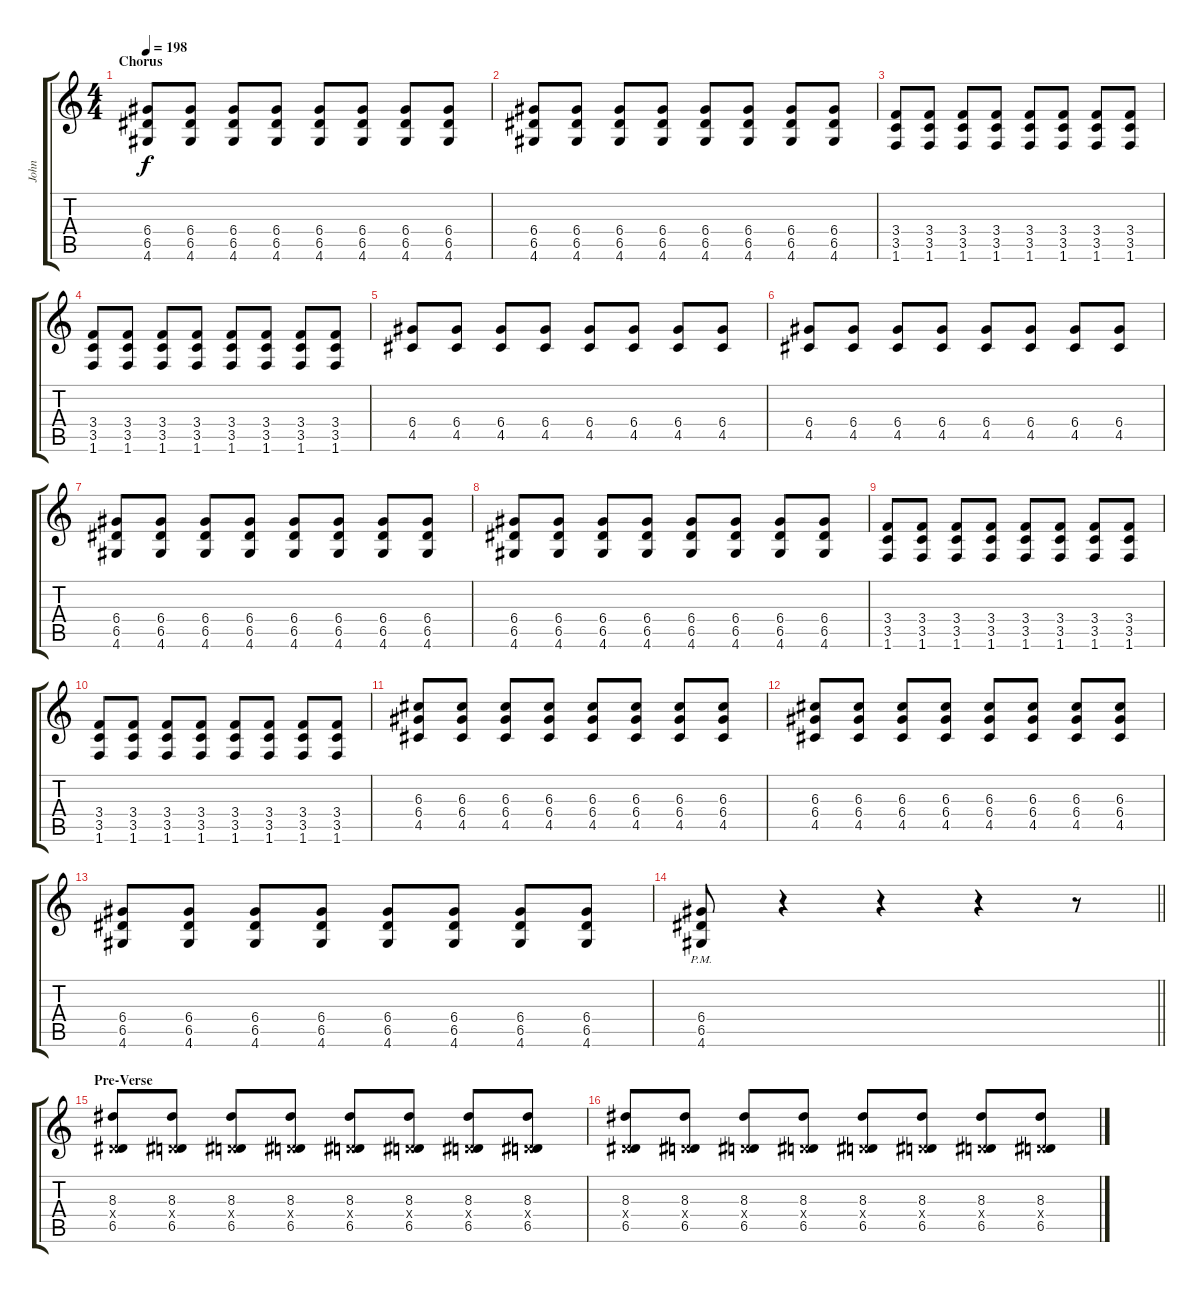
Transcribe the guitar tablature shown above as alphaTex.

\track ("John" "John") {mute instrument distortionguitar}
\staff {score tabs}
\tuning (E4 B3 G3 D3 A2 E2) {hide}
\ts (4 4)
\section ("" "Chorus")
\tempo 198
\clef g2
\ks c
(6.4 6.5 4.6).8{dy f} (6.4 6.5 4.6).8 (6.4 6.5 4.6).8 (6.4 6.5 4.6).8 (6.4 6.5 4.6).8 (6.4 6.5 4.6).8 (6.4 6.5 4.6).8 (6.4 6.5 4.6).8 |
(6.4 6.5 4.6).8 (6.4 6.5 4.6).8 (6.4 6.5 4.6).8 (6.4 6.5 4.6).8 (6.4 6.5 4.6).8 (6.4 6.5 4.6).8 (6.4 6.5 4.6).8 (6.4 6.5 4.6).8 |
(3.4 3.5 1.6).8 (3.4 3.5 1.6).8 (3.4 3.5 1.6).8 (3.4 3.5 1.6).8 (3.4 3.5 1.6).8 (3.4 3.5 1.6).8 (3.4 3.5 1.6).8 (3.4 3.5 1.6).8 |
(3.4 3.5 1.6).8 (3.4 3.5 1.6).8 (3.4 3.5 1.6).8 (3.4 3.5 1.6).8 (3.4 3.5 1.6).8 (3.4 3.5 1.6).8 (3.4 3.5 1.6).8 (3.4 3.5 1.6).8 |
(6.4 4.5).8 (6.4 4.5).8 (6.4 4.5).8 (6.4 4.5).8 (6.4 4.5).8 (6.4 4.5).8 (6.4 4.5).8 (6.4 4.5).8 |
(6.4 4.5).8 (6.4 4.5).8 (6.4 4.5).8 (6.4 4.5).8 (6.4 4.5).8 (6.4 4.5).8 (6.4 4.5).8 (6.4 4.5).8 |
(6.4 6.5 4.6).8 (6.4 6.5 4.6).8 (6.4 6.5 4.6).8 (6.4 6.5 4.6).8 (6.4 6.5 4.6).8 (6.4 6.5 4.6).8 (6.4 6.5 4.6).8 (6.4 6.5 4.6).8 |
(6.4 6.5 4.6).8 (6.4 6.5 4.6).8 (6.4 6.5 4.6).8 (6.4 6.5 4.6).8 (6.4 6.5 4.6).8 (6.4 6.5 4.6).8 (6.4 6.5 4.6).8 (6.4 6.5 4.6).8 |
(3.4 3.5 1.6).8 (3.4 3.5 1.6).8 (3.4 3.5 1.6).8 (3.4 3.5 1.6).8 (3.4 3.5 1.6).8 (3.4 3.5 1.6).8 (3.4 3.5 1.6).8 (3.4 3.5 1.6).8 |
(3.4 3.5 1.6).8 (3.4 3.5 1.6).8 (3.4 3.5 1.6).8 (3.4 3.5 1.6).8 (3.4 3.5 1.6).8 (3.4 3.5 1.6).8 (3.4 3.5 1.6).8 (3.4 3.5 1.6).8 |
(6.3 6.4 4.5).8 (6.3 6.4 4.5).8 (6.3 6.4 4.5).8 (6.3 6.4 4.5).8 (6.3 6.4 4.5).8 (6.3 6.4 4.5).8 (6.3 6.4 4.5).8 (6.3 6.4 4.5).8 |
(6.3 6.4 4.5).8 (6.3 6.4 4.5).8 (6.3 6.4 4.5).8 (6.3 6.4 4.5).8 (6.3 6.4 4.5).8 (6.3 6.4 4.5).8 (6.3 6.4 4.5).8 (6.3 6.4 4.5).8 |
(6.4 6.5 4.6).8 (6.4 6.5 4.6).8 (6.4 6.5 4.6).8 (6.4 6.5 4.6).8 (6.4 6.5 4.6).8 (6.4 6.5 4.6).8 (6.4 6.5 4.6).8 (6.4 6.5 4.6).8 |
\barLineRight lightlight
(6.4{pm} 6.5{pm} 4.6{pm}).8 r.4 r.4 r.4 r.8 |
\section ("" "Pre-Verse")
(8.3 0.4{x} 6.5).8 (8.3 0.4{x} 6.5).8 (8.3 0.4{x} 6.5).8 (8.3 0.4{x} 6.5).8 (8.3 0.4{x} 6.5).8 (8.3 0.4{x} 6.5).8 (8.3 0.4{x} 6.5).8 (8.3 0.4{x} 6.5).8 |
(8.3 0.4{x} 6.5).8 (8.3 0.4{x} 6.5).8 (8.3 0.4{x} 6.5).8 (8.3 0.4{x} 6.5).8 (8.3 0.4{x} 6.5).8 (8.3 0.4{x} 6.5).8 (8.3 0.4{x} 6.5).8 (8.3 0.4{x} 6.5).8
